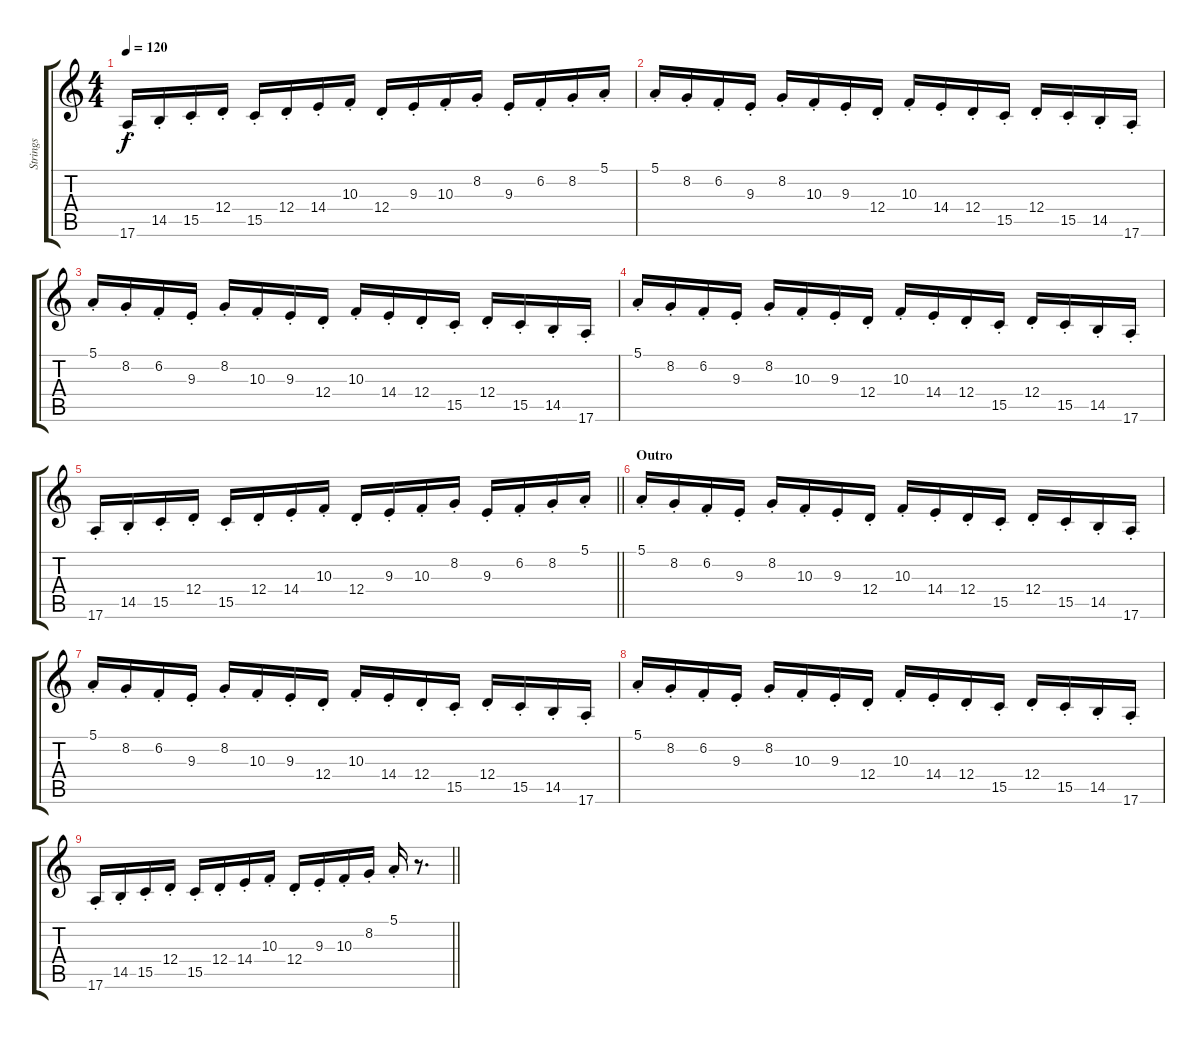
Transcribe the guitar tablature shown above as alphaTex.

\track ("Strings" "Strings") {instrument stringensemble1}
\staff {score tabs}
\tuning (E4 B3 G3 D3 A2 E2) {hide}
\ts (4 4)
\tempo 120
\clef g2
\ks c
17.6{st}.16{dy f} 14.5{st}.16 15.5{st}.16 12.4{st}.16 15.5{st}.16 12.4{st}.16 14.4{st}.16 10.3{st}.16 12.4{st}.16 9.3{st}.16 10.3{st}.16 8.2{st}.16 9.3{st}.16 6.2{st}.16 8.2{st}.16 5.1{st}.16 |
5.1{st}.16 8.2{st}.16 6.2{st}.16 9.3{st}.16 8.2{st}.16 10.3{st}.16 9.3{st}.16 12.4{st}.16 10.3{st}.16 14.4{st}.16 12.4{st}.16 15.5{st}.16 12.4{st}.16 15.5{st}.16 14.5{st}.16 17.6{st}.16 |
5.1{st}.16 8.2{st}.16 6.2{st}.16 9.3{st}.16 8.2{st}.16 10.3{st}.16 9.3{st}.16 12.4{st}.16 10.3{st}.16 14.4{st}.16 12.4{st}.16 15.5{st}.16 12.4{st}.16 15.5{st}.16 14.5{st}.16 17.6{st}.16 |
5.1{st}.16 8.2{st}.16 6.2{st}.16 9.3{st}.16 8.2{st}.16 10.3{st}.16 9.3{st}.16 12.4{st}.16 10.3{st}.16 14.4{st}.16 12.4{st}.16 15.5{st}.16 12.4{st}.16 15.5{st}.16 14.5{st}.16 17.6{st}.16 |
\barLineRight lightlight
17.6{st}.16 14.5{st}.16 15.5{st}.16 12.4{st}.16 15.5{st}.16 12.4{st}.16 14.4{st}.16 10.3{st}.16 12.4{st}.16 9.3{st}.16 10.3{st}.16 8.2{st}.16 9.3{st}.16 6.2{st}.16 8.2{st}.16 5.1{st}.16 |
\section ("" "Outro")
5.1{st}.16 8.2{st}.16 6.2{st}.16 9.3{st}.16 8.2{st}.16 10.3{st}.16 9.3{st}.16 12.4{st}.16 10.3{st}.16 14.4{st}.16 12.4{st}.16 15.5{st}.16 12.4{st}.16 15.5{st}.16 14.5{st}.16 17.6{st}.16 |
5.1{st}.16 8.2{st}.16 6.2{st}.16 9.3{st}.16 8.2{st}.16 10.3{st}.16 9.3{st}.16 12.4{st}.16 10.3{st}.16 14.4{st}.16 12.4{st}.16 15.5{st}.16 12.4{st}.16 15.5{st}.16 14.5{st}.16 17.6{st}.16 |
5.1{st}.16 8.2{st}.16 6.2{st}.16 9.3{st}.16 8.2{st}.16 10.3{st}.16 9.3{st}.16 12.4{st}.16 10.3{st}.16 14.4{st}.16 12.4{st}.16 15.5{st}.16 12.4{st}.16 15.5{st}.16 14.5{st}.16 17.6{st}.16 |
\barLineRight lightlight
17.6{st}.16 14.5{st}.16 15.5{st}.16 12.4{st}.16 15.5{st}.16 12.4{st}.16 14.4{st}.16 10.3{st}.16 12.4{st}.16 9.3{st}.16 10.3{st}.16 8.2{st}.16 5.1{st}.16 r.8{d}
